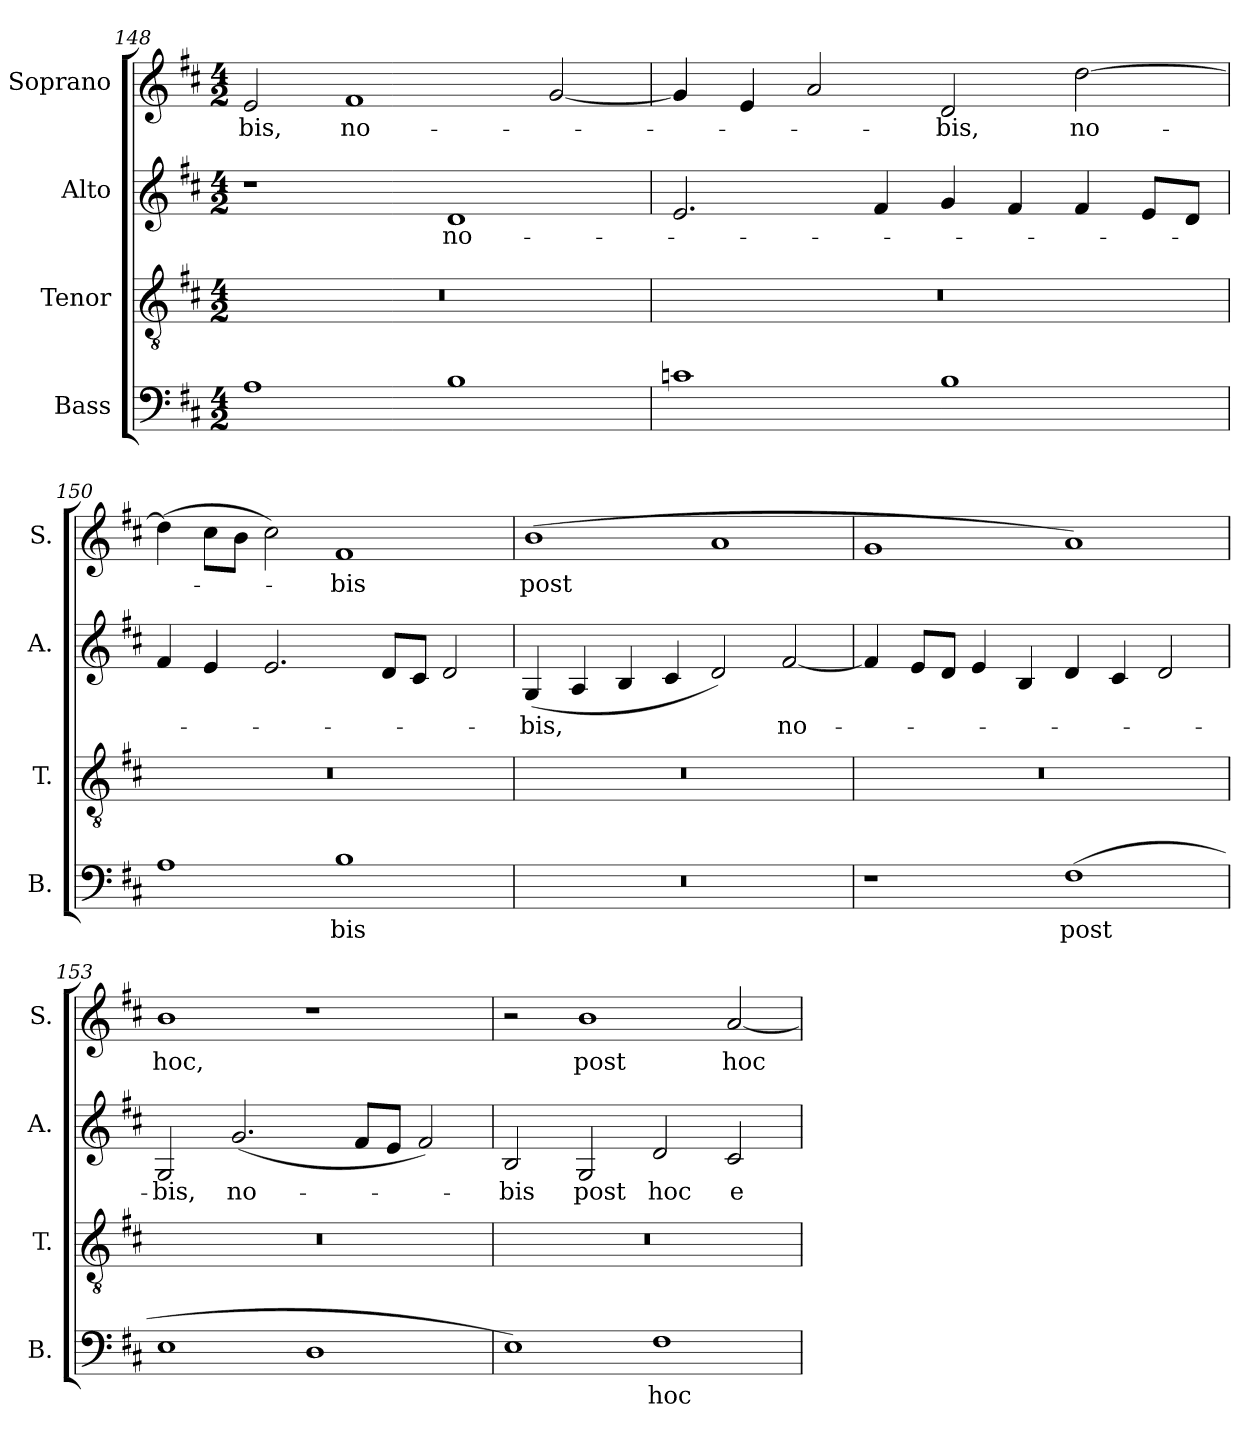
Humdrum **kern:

**kern	**text	**kern	**kern	**text	**kern	**text
*part4	*part4	*part3	*part2	*part2	*part1	*part1
*staff4	*staff4	*staff3	*staff2	*staff2	*staff1	*staff1
*I"Bass	*	*I"Tenor	*I"Alto	*	*I"Soprano	*
*I'B.	*	*I'T.	*I'A.	*	*I'S.	*
*clefF4	*	*clefGv2	*clefG2	*	*clefG2	*
*	*	*ITrd7c12	*	*	*	*
*k[f#c#]	*	*k[f#c#]	*k[f#c#]	*	*k[f#c#]	*
*D:	*	*D:	*D:	*	*D:	*
*M4/2	*	*M4/2	*M4/2	*	*M4/2	*
=148	=148	=148	=148	=148	=148	=148
!	!	!LO:N:vis=1	!	!	!	!
!	!	!	!	!	!	!LO:LY:b:color=#000000
1Ai	.	0r	1r	.	2ei/	-bis,
!	!	!	!	!	!	!LO:LY:b:color=#000000
.	.	.	.	.	1f#i	no-
!	!	!	!	!LO:LY:b:color=#000000	!	!
1Bi	.	.	1di	no-	.	.
.	.	.	.	.	[2gi/	.
=149	=149	=149	=149	=149	=149	=149
!	!	!LO:N:vis=1	!	!	!	!
1cni	.	0r	2.ei/	.	4gi/]	.
.	.	.	.	.	4ei/	.
.	.	.	.	.	2ai/	.
.	.	.	4f#i/	.	.	.
!	!	!	!	!	!	!LO:LY:b:color=#000000
1Bi	.	.	4gi/	.	2di/	-bis,
.	.	.	4f#i/	.	.	.
!	!	!	!	!	!	!LO:LY:b:color=#000000
.	.	.	4f#i/	.	[2ddi\	no-
.	.	.	8ei/L	.	.	.
.	.	.	8di/J	.	.	.
=150	=150	=150	=150	=150	=150	=150
!	!	!LO:N:vis=1	!	!	!	!
1Ai	.	0r	4f#i/	.	(4ddi\]	.
.	.	.	4ei/	.	8cc#i\L	.
.	.	.	.	.	8bi\J	.
.	.	.	2.ei/	.	2cc#i\)	.
!	!LO:LY:b:color=#000000	!	!	!	!	!
!	!	!	!	!	!	!LO:LY:b:color=#000000
1Bi	-bis	.	.	.	1f#i	-bis
.	.	.	8di/L	.	.	.
.	.	.	8c#i/J	.	.	.
.	.	.	2di/	.	.	.
=151	=151	=151	=151	=151	=151	=151
!LO:N:vis=1	!	!LO:N:vis=1	!	!	!	!
!	!	!	!	!LO:LY:b:color=#000000	!	!
!	!	!	!	!	!	!LO:LY:b:color=#000000
0r	.	0r	(4Gi/	-bis,	(1bi	post
.	.	.	4Ai/	.	.	.
.	.	.	4Bi/	.	.	.
.	.	.	4c#i/	.	.	.
.	.	.	2di/)	.	1ai	.
!	!	!	!	!LO:LY:b:color=#000000	!	!
.	.	.	[2f#i/	no-	.	.
!!LO:LB:g=z
=152	=152	=152	=152	=152	=152	=152
!	!	!LO:N:vis=1	!	!	!	!
1r	.	0r	4f#i/]	.	1gi	.
.	.	.	8ei/L	.	.	.
.	.	.	8di/J	.	.	.
.	.	.	4ei/	.	.	.
.	.	.	4Bi/	.	.	.
!	!LO:LY:b:color=#000000	!	!	!	!	!
(1F#i	post	.	4di/	.	1ai)	.
.	.	.	4c#i/	.	.	.
.	.	.	2di/	.	.	.
=153	=153	=153	=153	=153	=153	=153
!	!	!LO:N:vis=1	!	!	!	!
!	!	!	!	!LO:LY:b:color=#000000	!	!
!	!	!	!	!	!	!LO:LY:b:color=#000000
1Ei	.	0r	2Gi/	-bis,	1bi	hoc,
!	!	!	!	!LO:LY:b:color=#000000	!	!
.	.	.	(2.gi/	no-	.	.
1Di	.	.	.	.	1r	.
.	.	.	8f#i/L	.	.	.
.	.	.	8ei/J	.	.	.
.	.	.	2f#i/)	.	.	.
=154	=154	=154	=154	=154	=154	=154
!	!	!LO:N:vis=1	!	!	!	!
!	!	!	!	!LO:LY:b:color=#000000	!	!
1Ei)	.	0r	2Bi/	-bis	2r	.
!	!	!	!	!LO:LY:b:color=#000000	!	!
!	!	!	!	!	!	!LO:LY:b:color=#000000
.	.	.	2Gi/	post	1bi	post
!	!LO:LY:b:color=#000000	!	!	!	!	!
!	!	!	!	!LO:LY:b:color=#000000	!	!
1F#i	hoc	.	2di/	hoc	.	.
!	!	!	!	!LO:LY:b:color=#000000	!	!
!	!	!	!	!	!	!LO:LY:b:color=#000000
.	.	.	2c#i/	e-	[2ai/	hoc
=	=	=	=	=	=	=
*-	*-	*-	*-	*-	*-	*-
